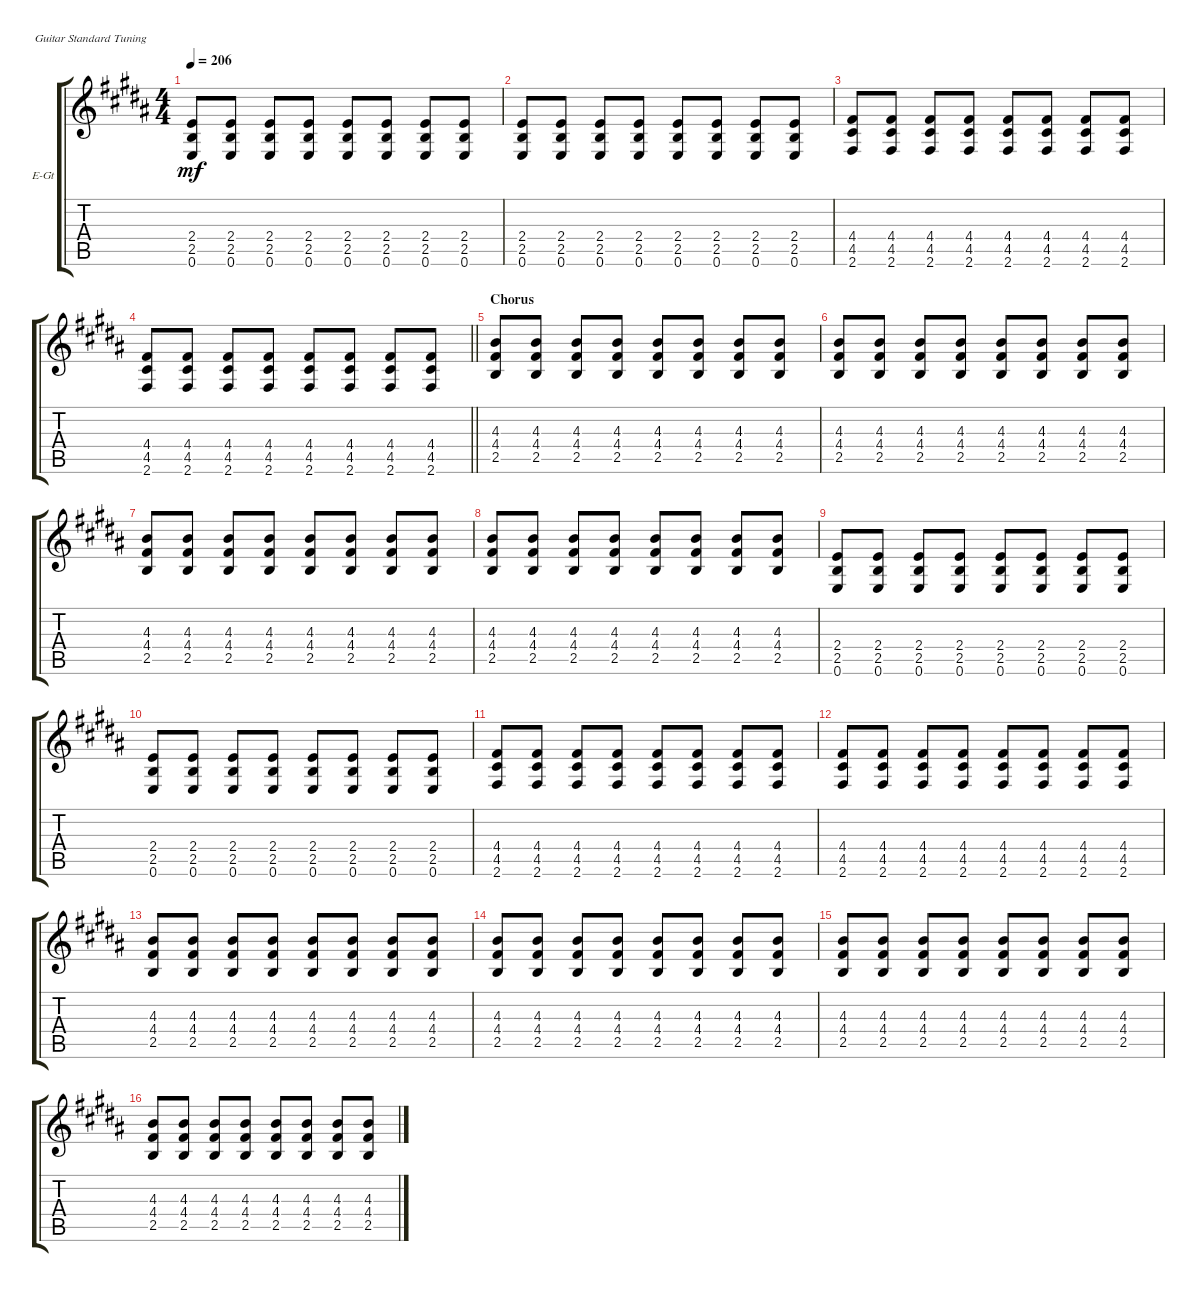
\defaultSystemsLayout 4
\bracketExtendMode groupsimilarinstruments
\firstSystemTrackNameOrientation horizontal
\otherSystemsTrackNameOrientation horizontal
\track ("Guitar 3" "E-Gt") {instrument distortionguitar}
\staff {score tabs}
\tuning (E4 B3 G3 D3 A2 E2)
\ts (4 4)
\tempo 206
\clef g2
\ks b
(0.6 2.5 2.4).8{dy mf} (0.6 2.5 2.4).8 (0.6 2.5 2.4).8 (0.6 2.5 2.4).8 (0.6 2.5 2.4).8 (0.6 2.5 2.4).8 (0.6 2.5 2.4).8 (0.6 2.5 2.4).8 |
(0.6 2.5 2.4).8 (0.6 2.5 2.4).8 (0.6 2.5 2.4).8 (0.6 2.5 2.4).8 (0.6 2.5 2.4).8 (0.6 2.5 2.4).8 (0.6 2.5 2.4).8 (0.6 2.5 2.4).8 |
(2.6 4.5 4.4).8 (2.6 4.5 4.4).8 (2.6 4.5 4.4).8 (2.6 4.5 4.4).8 (2.6 4.5 4.4).8 (2.6 4.5 4.4).8 (2.6 4.5 4.4).8 (2.6 4.5 4.4).8 |
\barLineRight lightlight
(2.6 4.5 4.4).8 (2.6 4.5 4.4).8 (2.6 4.5 4.4).8 (2.6 4.5 4.4).8 (2.6 4.5 4.4).8 (2.6 4.5 4.4).8 (2.6 4.5 4.4).8 (2.6 4.5 4.4).8 |
\section ("" "Chorus")
(2.5 4.4 4.3).8 (2.5 4.4 4.3).8 (2.5 4.4 4.3).8 (2.5 4.4 4.3).8 (2.5 4.4 4.3).8 (2.5 4.4 4.3).8 (2.5 4.4 4.3).8 (2.5 4.4 4.3).8 |
(2.5 4.4 4.3).8 (2.5 4.4 4.3).8 (2.5 4.4 4.3).8 (2.5 4.4 4.3).8 (2.5 4.4 4.3).8 (2.5 4.4 4.3).8 (2.5 4.4 4.3).8 (2.5 4.4 4.3).8 |
(2.5 4.4 4.3).8 (2.5 4.4 4.3).8 (2.5 4.4 4.3).8 (2.5 4.4 4.3).8 (2.5 4.4 4.3).8 (2.5 4.4 4.3).8 (2.5 4.4 4.3).8 (2.5 4.4 4.3).8 |
(2.5 4.4 4.3).8 (2.5 4.4 4.3).8 (2.5 4.4 4.3).8 (2.5 4.4 4.3).8 (2.5 4.4 4.3).8 (2.5 4.4 4.3).8 (2.5 4.4 4.3).8 (2.5 4.4 4.3).8 |
(0.6 2.5 2.4).8 (0.6 2.5 2.4).8 (0.6 2.5 2.4).8 (0.6 2.5 2.4).8 (0.6 2.5 2.4).8 (0.6 2.5 2.4).8 (0.6 2.5 2.4).8 (0.6 2.5 2.4).8 |
(0.6 2.5 2.4).8 (0.6 2.5 2.4).8 (0.6 2.5 2.4).8 (0.6 2.5 2.4).8 (0.6 2.5 2.4).8 (0.6 2.5 2.4).8 (0.6 2.5 2.4).8 (0.6 2.5 2.4).8 |
(2.6 4.5 4.4).8 (2.6 4.5 4.4).8 (2.6 4.5 4.4).8 (2.6 4.5 4.4).8 (2.6 4.5 4.4).8 (2.6 4.5 4.4).8 (2.6 4.5 4.4).8 (2.6 4.5 4.4).8 |
(2.6 4.5 4.4).8 (2.6 4.5 4.4).8 (2.6 4.5 4.4).8 (2.6 4.5 4.4).8 (2.6 4.5 4.4).8 (2.6 4.5 4.4).8 (2.6 4.5 4.4).8 (2.6 4.5 4.4).8 |
(2.5 4.4 4.3).8 (2.5 4.4 4.3).8 (2.5 4.4 4.3).8 (2.5 4.4 4.3).8 (2.5 4.4 4.3).8 (2.5 4.4 4.3).8 (2.5 4.4 4.3).8 (2.5 4.4 4.3).8 |
(2.5 4.4 4.3).8 (2.5 4.4 4.3).8 (2.5 4.4 4.3).8 (2.5 4.4 4.3).8 (2.5 4.4 4.3).8 (2.5 4.4 4.3).8 (2.5 4.4 4.3).8 (2.5 4.4 4.3).8 |
(2.5 4.4 4.3).8 (2.5 4.4 4.3).8 (2.5 4.4 4.3).8 (2.5 4.4 4.3).8 (2.5 4.4 4.3).8 (2.5 4.4 4.3).8 (2.5 4.4 4.3).8 (2.5 4.4 4.3).8 |
(2.5 4.4 4.3).8 (2.5 4.4 4.3).8 (2.5 4.4 4.3).8 (2.5 4.4 4.3).8 (2.5 4.4 4.3).8 (2.5 4.4 4.3).8 (2.5 4.4 4.3).8 (2.5 4.4 4.3).8
